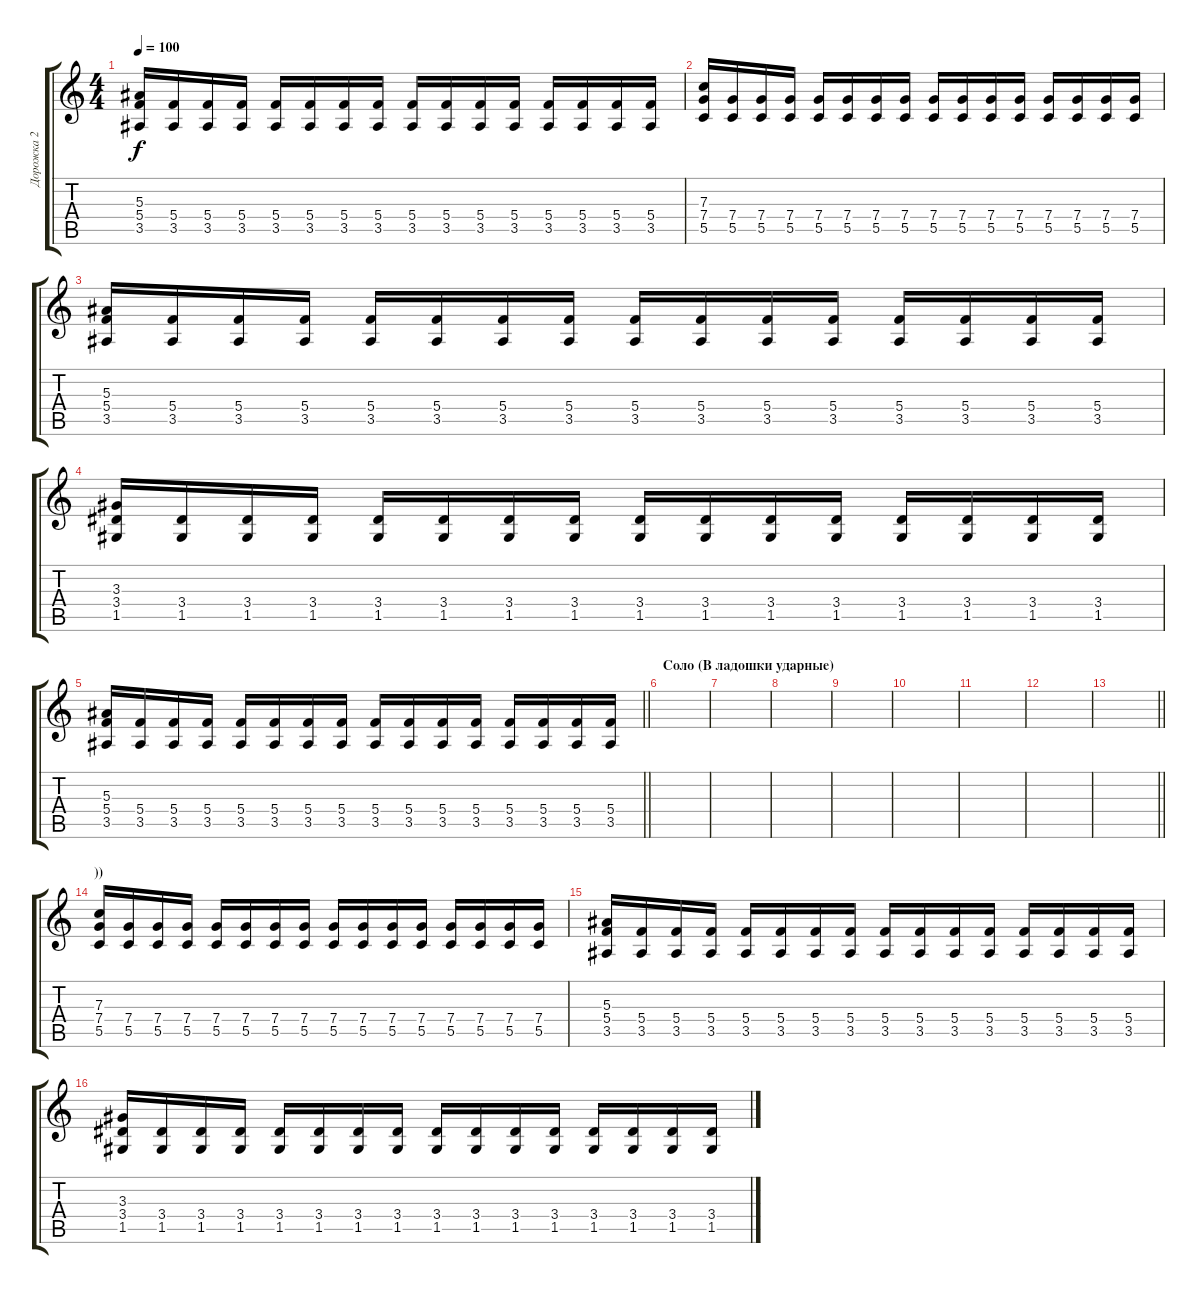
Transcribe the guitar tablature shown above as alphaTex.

\track ("Дорожка 2" "Дорожка 2") {instrument distortionguitar}
\staff {score tabs}
\tuning (D4 A3 F3 C3 G2 C2) {hide}
\ts (4 4)
\tempo 100
\clef g2
\ks c
(5.3 5.4 3.5).16{dy f} (5.4 3.5).16 (5.4 3.5).16 (5.4 3.5).16 (5.4 3.5).16 (5.4 3.5).16 (5.4 3.5).16 (5.4 3.5).16 (5.4 3.5).16 (5.4 3.5).16 (5.4 3.5).16 (5.4 3.5).16 (5.4 3.5).16 (5.4 3.5).16 (5.4 3.5).16 (5.4 3.5).16 |
(7.3 7.4 5.5).16 (7.4 5.5).16 (7.4 5.5).16 (7.4 5.5).16 (7.4 5.5).16 (7.4 5.5).16 (7.4 5.5).16 (7.4 5.5).16 (7.4 5.5).16 (7.4 5.5).16 (7.4 5.5).16 (7.4 5.5).16 (7.4 5.5).16 (7.4 5.5).16 (7.4 5.5).16 (7.4 5.5).16 |
(5.3 5.4 3.5).16 (5.4 3.5).16 (5.4 3.5).16 (5.4 3.5).16 (5.4 3.5).16 (5.4 3.5).16 (5.4 3.5).16 (5.4 3.5).16 (5.4 3.5).16 (5.4 3.5).16 (5.4 3.5).16 (5.4 3.5).16 (5.4 3.5).16 (5.4 3.5).16 (5.4 3.5).16 (5.4 3.5).16 |
(3.3 3.4 1.5).16 (3.4 1.5).16 (3.4 1.5).16 (3.4 1.5).16 (3.4 1.5).16 (3.4 1.5).16 (3.4 1.5).16 (3.4 1.5).16 (3.4 1.5).16 (3.4 1.5).16 (3.4 1.5).16 (3.4 1.5).16 (3.4 1.5).16 (3.4 1.5).16 (3.4 1.5).16 (3.4 1.5).16 |
\barLineRight lightlight
(5.3 5.4 3.5).16 (5.4 3.5).16 (5.4 3.5).16 (5.4 3.5).16 (5.4 3.5).16 (5.4 3.5).16 (5.4 3.5).16 (5.4 3.5).16 (5.4 3.5).16 (5.4 3.5).16 (5.4 3.5).16 (5.4 3.5).16 (5.4 3.5).16 (5.4 3.5).16 (5.4 3.5).16 (5.4 3.5).16 |
\section ("" "Соло (В ладошки ударные)")
|
|
|
|
|
|
|
\barLineRight lightlight
|
\section ("" "))")
(7.3 7.4 5.5).16 (7.4 5.5).16 (7.4 5.5).16 (7.4 5.5).16 (7.4 5.5).16 (7.4 5.5).16 (7.4 5.5).16 (7.4 5.5).16 (7.4 5.5).16 (7.4 5.5).16 (7.4 5.5).16 (7.4 5.5).16 (7.4 5.5).16 (7.4 5.5).16 (7.4 5.5).16 (7.4 5.5).16 |
(5.3 5.4 3.5).16 (5.4 3.5).16 (5.4 3.5).16 (5.4 3.5).16 (5.4 3.5).16 (5.4 3.5).16 (5.4 3.5).16 (5.4 3.5).16 (5.4 3.5).16 (5.4 3.5).16 (5.4 3.5).16 (5.4 3.5).16 (5.4 3.5).16 (5.4 3.5).16 (5.4 3.5).16 (5.4 3.5).16 |
(3.3 3.4 1.5).16 (3.4 1.5).16 (3.4 1.5).16 (3.4 1.5).16 (3.4 1.5).16 (3.4 1.5).16 (3.4 1.5).16 (3.4 1.5).16 (3.4 1.5).16 (3.4 1.5).16 (3.4 1.5).16 (3.4 1.5).16 (3.4 1.5).16 (3.4 1.5).16 (3.4 1.5).16 (3.4 1.5).16
